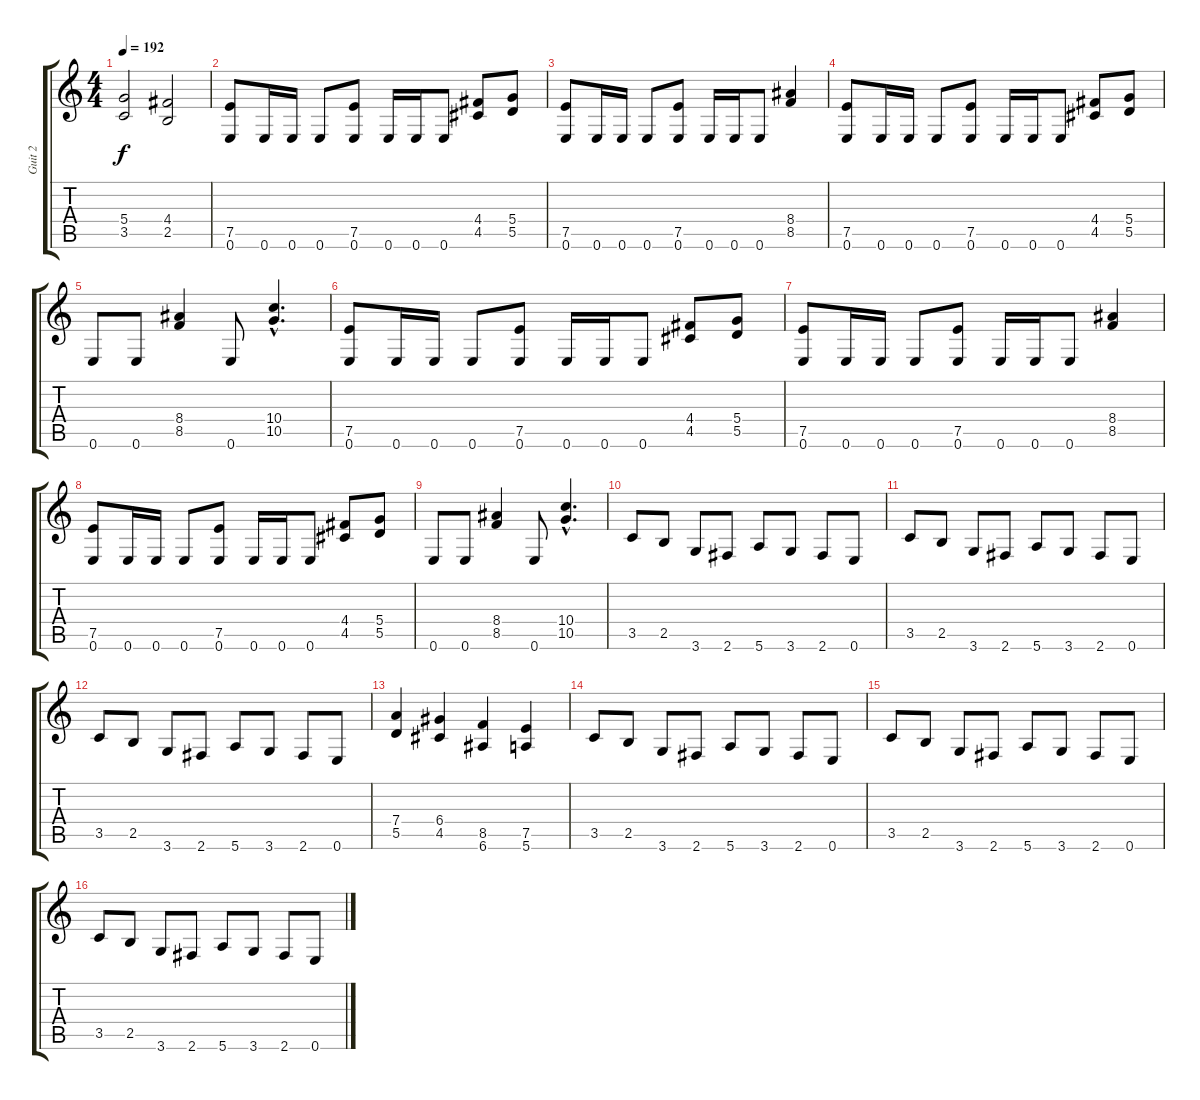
\track ("Guit 2" "Guit 2") {instrument distortionguitar}
\staff {score tabs}
\tuning (E4 B3 G3 D3 A2 E2) {hide}
\ts (4 4)
\tempo 192
\clef g2
\ks c
(5.4 3.5).2{dy f} (4.4 2.5).2 |
(7.5 0.6).8 0.6.16 0.6.16 0.6.8 (7.5 0.6).8 0.6.16 0.6.16 0.6.8 (4.4 4.5).8 (5.4 5.5).8 |
(7.5 0.6).8 0.6.16 0.6.16 0.6.8 (7.5 0.6).8 0.6.16 0.6.16 0.6.8 (8.4 8.5).4 |
(7.5 0.6).8 0.6.16 0.6.16 0.6.8 (7.5 0.6).8 0.6.16 0.6.16 0.6.8 (4.4 4.5).8 (5.4 5.5).8 |
0.6.8 0.6.8 (8.4 8.5).4 0.6.8 (10.4{hac} 10.5{hac}).4{d} |
(7.5 0.6).8 0.6.16 0.6.16 0.6.8 (7.5 0.6).8 0.6.16 0.6.16 0.6.8 (4.4 4.5).8 (5.4 5.5).8 |
(7.5 0.6).8 0.6.16 0.6.16 0.6.8 (7.5 0.6).8 0.6.16 0.6.16 0.6.8 (8.4 8.5).4 |
(7.5 0.6).8 0.6.16 0.6.16 0.6.8 (7.5 0.6).8 0.6.16 0.6.16 0.6.8 (4.4 4.5).8 (5.4 5.5).8 |
0.6.8 0.6.8 (8.4 8.5).4 0.6.8 (10.4{hac} 10.5{hac}).4{d} |
3.5.8 2.5.8 3.6.8 2.6.8 5.6.8 3.6.8 2.6.8 0.6.8 |
3.5.8 2.5.8 3.6.8 2.6.8 5.6.8 3.6.8 2.6.8 0.6.8 |
3.5.8 2.5.8 3.6.8 2.6.8 5.6.8 3.6.8 2.6.8 0.6.8 |
(7.4 5.5).4 (6.4 4.5).4 (8.5 6.6).4 (7.5 5.6).4 |
3.5.8 2.5.8 3.6.8 2.6.8 5.6.8 3.6.8 2.6.8 0.6.8 |
3.5.8 2.5.8 3.6.8 2.6.8 5.6.8 3.6.8 2.6.8 0.6.8 |
3.5.8 2.5.8 3.6.8 2.6.8 5.6.8 3.6.8 2.6.8 0.6.8
